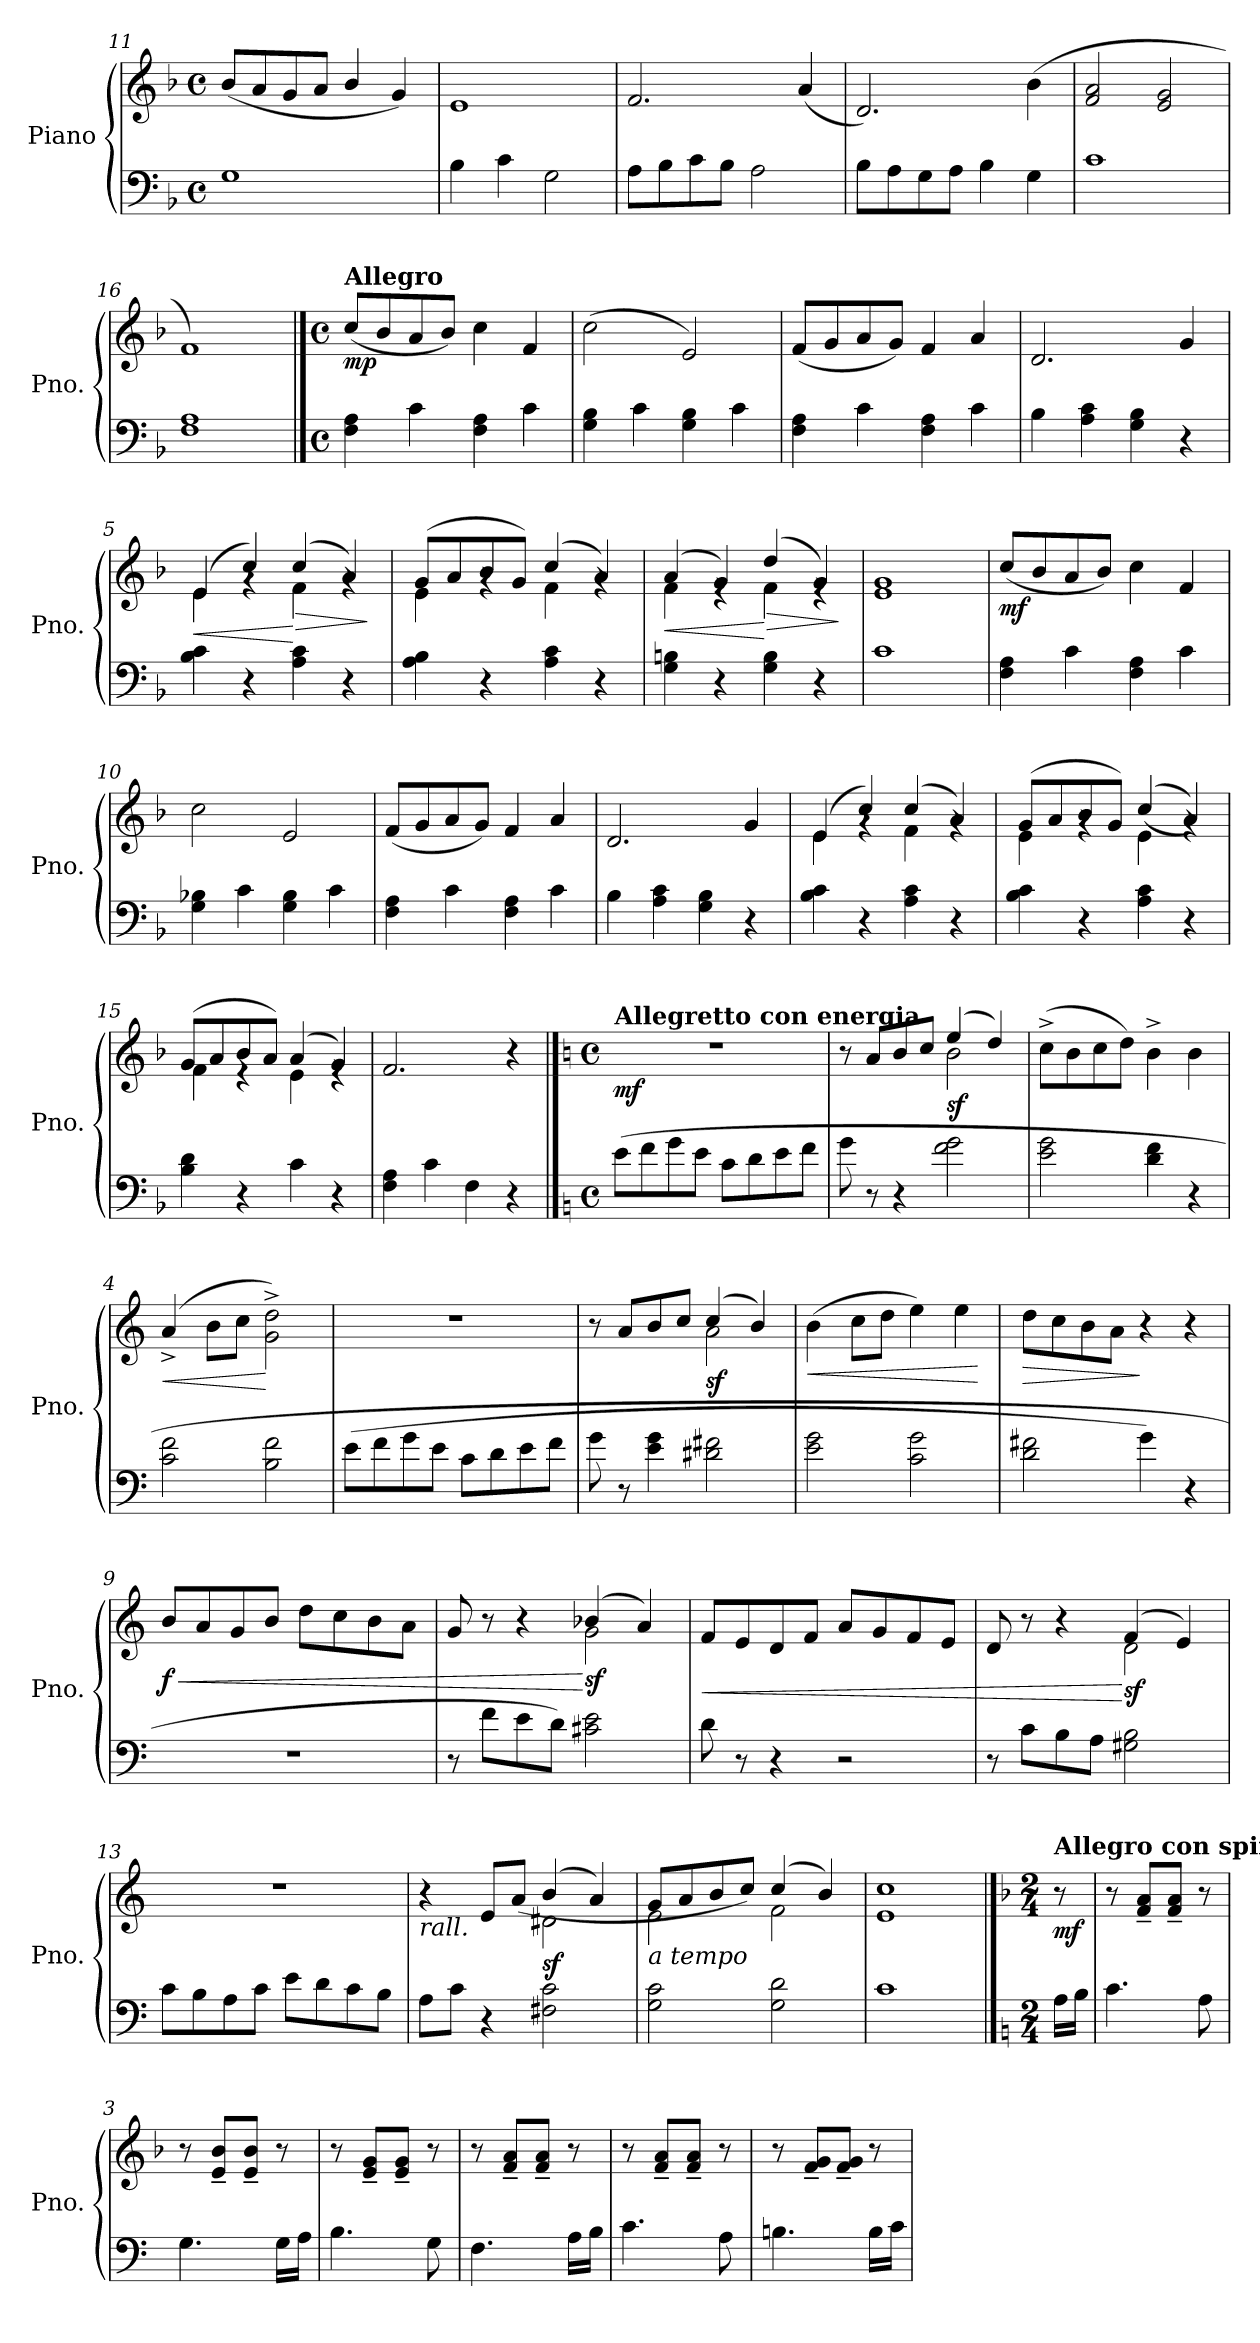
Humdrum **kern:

**kern	**kern	**dynam
*part1	*part1	*part1
*staff2	*staff1	*staff1/2
*I"Piano	*	*
*I'Pno.	*	*
*clefF4	*clefG2	*
*k[b-]	*k[b-]	*
*M4/4	*M4/4	*
*met(c)	*met(c)	*
=11	=11	=11
1G	(<8b-/L	.
.	8a/	.
.	8g/	.
.	8a/J	.
.	4b-/	.
.	4g/)	.
!!LO:LB:g=z
=12	=12	=12
4B-\	1e	.
4c\	.	.
2G\	.	.
=13	=13	=13
8A\L	2.f/	.
8B-\	.	.
8c\	.	.
8B-\J	.	.
2A\	.	.
.	(<4a/	.
=14	=14	=14
8B-\L	2.d/)	.
8A\	.	.
8G\	.	.
8A\J	.	.
4B-\	.	.
4G\	(<4b-\	.
=15	=15	=15
1c	2f/ 2a/	.
.	2e/ 2g/	.
=16	=16	=16
1F 1A	1f)	.
!!LO:LB:g=z
==1	==1	==1
*M4/4	*M4/4	*
*met(c)	*met(c)	*
!	!LO:TX:a:B:t=Allegro	!
!	!	!LO:DY:b
4F\ 4A\	(<8cc/L	mp
.	8b-/	.
4c\	8a/	.
.	8b-/J)	.
4F\ 4A\	4cc\	.
4c\	4f/	.
=2	=2	=2
4G\ 4B-\	(>2cc\	.
4c\	.	.
4G\ 4B-\	2e/)	.
4c\	.	.
=3	=3	=3
4F\ 4A\	(<8f/L	.
.	8g/	.
4c\	8a/	.
.	8g/J)	.
4F\ 4A\	4f/	.
4c\	4a/	.
=4	=4	=4
4B-\	2.d/	.
4A\ 4c\	.	.
4G\ 4B-\	.	.
4r	4g/	.
=5	=5	=5
!	!	!LO:HP:b
*	*^	*
4B-\ 4c\	(>4e/	4e\	<
4r	4cc/)	4rg	.
!	!	!	!LO:HP:n=1:b
4A\ 4c\	(>4cc/	4f\	[ >
4r	4a/)	4rg	.
*	*v	*v	*
.	.	]
!!LO:LB:g=z
=6	=6	=6
*	*^	*
4A\ 4B-\	(>8g/L	4e\	.
.	8a/	.	.
4r	8b-/	4rg	.
.	8g/J)	.	.
4A\ 4c\	(>4cc/	4f\	.
4r	4a/)	4rg	.
=7	=7	=7	=7
!	!	!	!LO:HP:b
4G\ 4Bn\	(>4a/	4f\	<
4r	4g/)	4re	.
!	!	!	!LO:HP:n=1:b
4G\ 4B\	(>4dd/	4f\	[ >
4r	4g/)	4re	.
*	*v	*v	*
.	.	]
=8	=8	=8
1c	1e 1g	.
=9	=9	=9
!	!	!LO:DY:b
4F\ 4A\	(<8cc/L	mf
.	8b-/	.
4c\	8a/	.
.	8b-/J)	.
4F\ 4A\	4cc\	.
4c\	4f/	.
=10	=10	=10
4G\ 4B-X\	2cc\	.
4c\	.	.
4G\ 4B-\	2e/	.
4c\	.	.
=11	=11	=11
4F\ 4A\	(<8f/L	.
.	8g/	.
4c\	8a/	.
.	8g/J)	.
4F\ 4A\	4f/	.
4c\	4a/	.
!!LO:PB:g=z
=12	=12	=12
4B-\	2.d/	.
4A\ 4c\	.	.
4G\ 4B-\	.	.
4r	4g/	.
=13	=13	=13
*	*^	*
4B-\ 4c\	(>4e/	4e\	.
4r	4cc/)	4rg	.
4A\ 4c\	(>4cc/	4f\	.
4r	4a/)	4rg	.
=14	=14	=14	=14
4B-\ 4c\	(>8g/L	4e\	.
.	8a/	.	.
4r	8b-/	4rg	.
.	8g/J)	.	.
4A\ 4c\	(>(>4cc/	4e\	.
4r	4a/))	4rg	.
=15	=15	=15	=15
4B-\ 4d\	(>8g/L	4f\	.
.	8a/	.	.
4r	8b-/	4re	.
.	8a/J)	.	.
4c\	(>4a/	4e\	.
4r	4g/)	4re	.
*	*v	*v	*
=16	=16	=16
4F\ 4A\	2.f/	.
4c\	.	.
4F\	.	.
4r	4r	.
!!LO:LB:g=z
==1	==1	==1
*k[]	*k[]	*
*M4/4	*M4/4	*
*met(c)	*met(c)	*
!	!LO:TX:a:B:t=Allegretto con energia	!
!	!	!LO:DY:b
(>8e\L	1r	mf
8f\	.	.
8g\	.	.
8e\J	.	.
8c\L	.	.
8d\	.	.
8e\	.	.
8f\J	.	.
=2	=2	=2
*	*^	*
8g\	8r	8rcyy	.
8r	8a/L	8ryy	.
4r	8b/	4ryy	.
.	8cc/J)	.	.
!	!	!	!LO:DY:b
2f\ 2g\	(>4ee/	2b\	sf
.	4dd/)	.	.
*	*v	*v	*
=3	=3	=3
2e\ 2g\	(>8cc^\L	.
.	8b\	.
.	8cc\	.
.	8dd\J)	.
4d\ 4f\	4b^\	.
4r	4b\	.
!!LO:LB:g=z
=4	=4	=4
!	!	!LO:HP:b
2c\ 2f\	(>4a^/	<
.	8b\L	.
.	8cc\J	.
2B\ 2f\	2g\^ 2dd\^)	[
=5	=5	=5
(>8e\L	1r	.
8f\	.	.
8g\	.	.
8e\J	.	.
8c\L	.	.
8d\	.	.
8e\	.	.
8f\J	.	.
=6	=6	=6
*	*^	*
8g\	8r	8ryy	.
8r	8a/L	4ryy	.
4e\ 4g\	8b/	.	.
.	8cc/J)	8ryy	.
!	!	!	!LO:DY:b
2d#X\ 2f#X\	(>4cc/	2a\	sf
.	4b/)	.	.
*	*v	*v	*
=7	=7	=7
!	!	!LO:HP:b
2e\ 2g\	(>4b\	<
.	8cc\L	.
.	8dd\J	.
2c\ 2g\	4ee\)	.
.	4ee\	.
.	.	[
!!LO:LB:g=z
=8	=8	=8
!	!	!LO:HP:b
2d\ 2f#X\	(>8dd\L	>
.	8cc\	.
.	8b\	.
.	8a\J	.
4g\)	4r	]
4r	4r	.
=9	=9	=9
!	!	!LO:HP:b
!	!	!LO:DY:n=1:b
1r	(<8b/L	< f
.	8a/	.
.	8g/	.
.	8b/J	.
.	8dd\L	.
.	8cc\	.
.	8b\	.
.	8a\J	.
=10	=10	=10
*	*^	*
8r	8g/	8ryy	.
8f\L	8r	8ryy	.
8e\	4r	4ryy	.
8d\J)	.	.	.
!	!	!	!LO:DY:n=1:b
2c#X\ 2e\	(>4b-X/	2g\	[ sf
.	4a/)	.	.
*	*v	*v	*
!!LO:LB:g=z
=11	=11	=11
!	!	!LO:HP:b
8d\	(<8f/L	<
8r	8e/	.
4r	8d/	.
.	8f/J	.
2r	8a/L	.
.	8g/	.
.	8f/	.
.	8e/J	.
=12	=12	=12
*	*^	*
8r	8d/	8ryy	.
8c\L	8r	8ryy	.
8B\	4r	4ryy	.
8A\J)	.	.	.
!	!	!	!LO:DY:n=1:b
2G#X\ 2B\	(>4f/	2d\	[ sf
.	4e/)	.	.
*	*v	*v	*
=13	=13	=13
8c\L	1r	.
8B\	.	.
8A\	.	.
8c\J	.	.
8e\L	.	.
8d\	.	.
8c\	.	.
8B\J	.	.
!!LO:LB:g=z
=14	=14	=14
*	*^	*
!	!LO:TX:b:i:t=rall.	!	!
(>8A\L	4r	4ryy	.
8c\J	.	.	.
4r	8e/L	4ryy	.
.	(8a/J	.	.
!	!	!	!LO:DY:b
2F#X\ 2c\	(>4b/	2d#X\	sf
.	4a/)	.	.
=15	=15	=15	=15
!	!LO:TX:b:i:t=a tempo	!	!
2G\ 2c\	8g/L	2e\	.
.	8a/	.	.
.	8b/	.	.
.	8cc/J)	.	.
2G\ 2d\	(>4cc/	2f\	.
.	4b/)	.	.
*	*v	*v	*
=16	=16	=16
1c	1e 1cc	.
!!LO:PB:g=z
==1	==1	==1
*	*k[b-]	*
*M2/4	*M2/4	*
!	!LO:TX:a:B:t=Allegro con spirito	!
!	!	!LO:DY:b
16A\LL	8r	mf
16B\JJ	.	.
=2	=2	=2
4.c\	8r	.
.	8f/~ 8a/~L	.
.	8f/~ 8a/~J	.
8A\	8r	.
=3	=3	=3
4.G\	8r	.
.	8e/~ 8b-/~L	.
.	8e/~ 8b-/~J	.
16G\LL	8r	.
16A\JJ	.	.
=4	=4	=4
4.B\	8r	.
.	8e/~ 8g/~L	.
.	8e/~ 8g/~J	.
8G\	8r	.
=5	=5	=5
4.F\	8r	.
.	8f/~ 8a/~L	.
.	8f/~ 8a/~J	.
16A\LL	8r	.
16B\JJ	.	.
=6	=6	=6
4.c\	8r	.
.	8f/~ 8a/~L	.
.	8f/~ 8a/~J	.
8A\	8r	.
=7	=7	=7
4.Bn\	8r	.
.	8f/~ 8g/~L	.
.	8f/~ 8g/~J	.
16B\LL	8r	.
16c\JJ	.	.
=	=	=
*-	*-	*-
